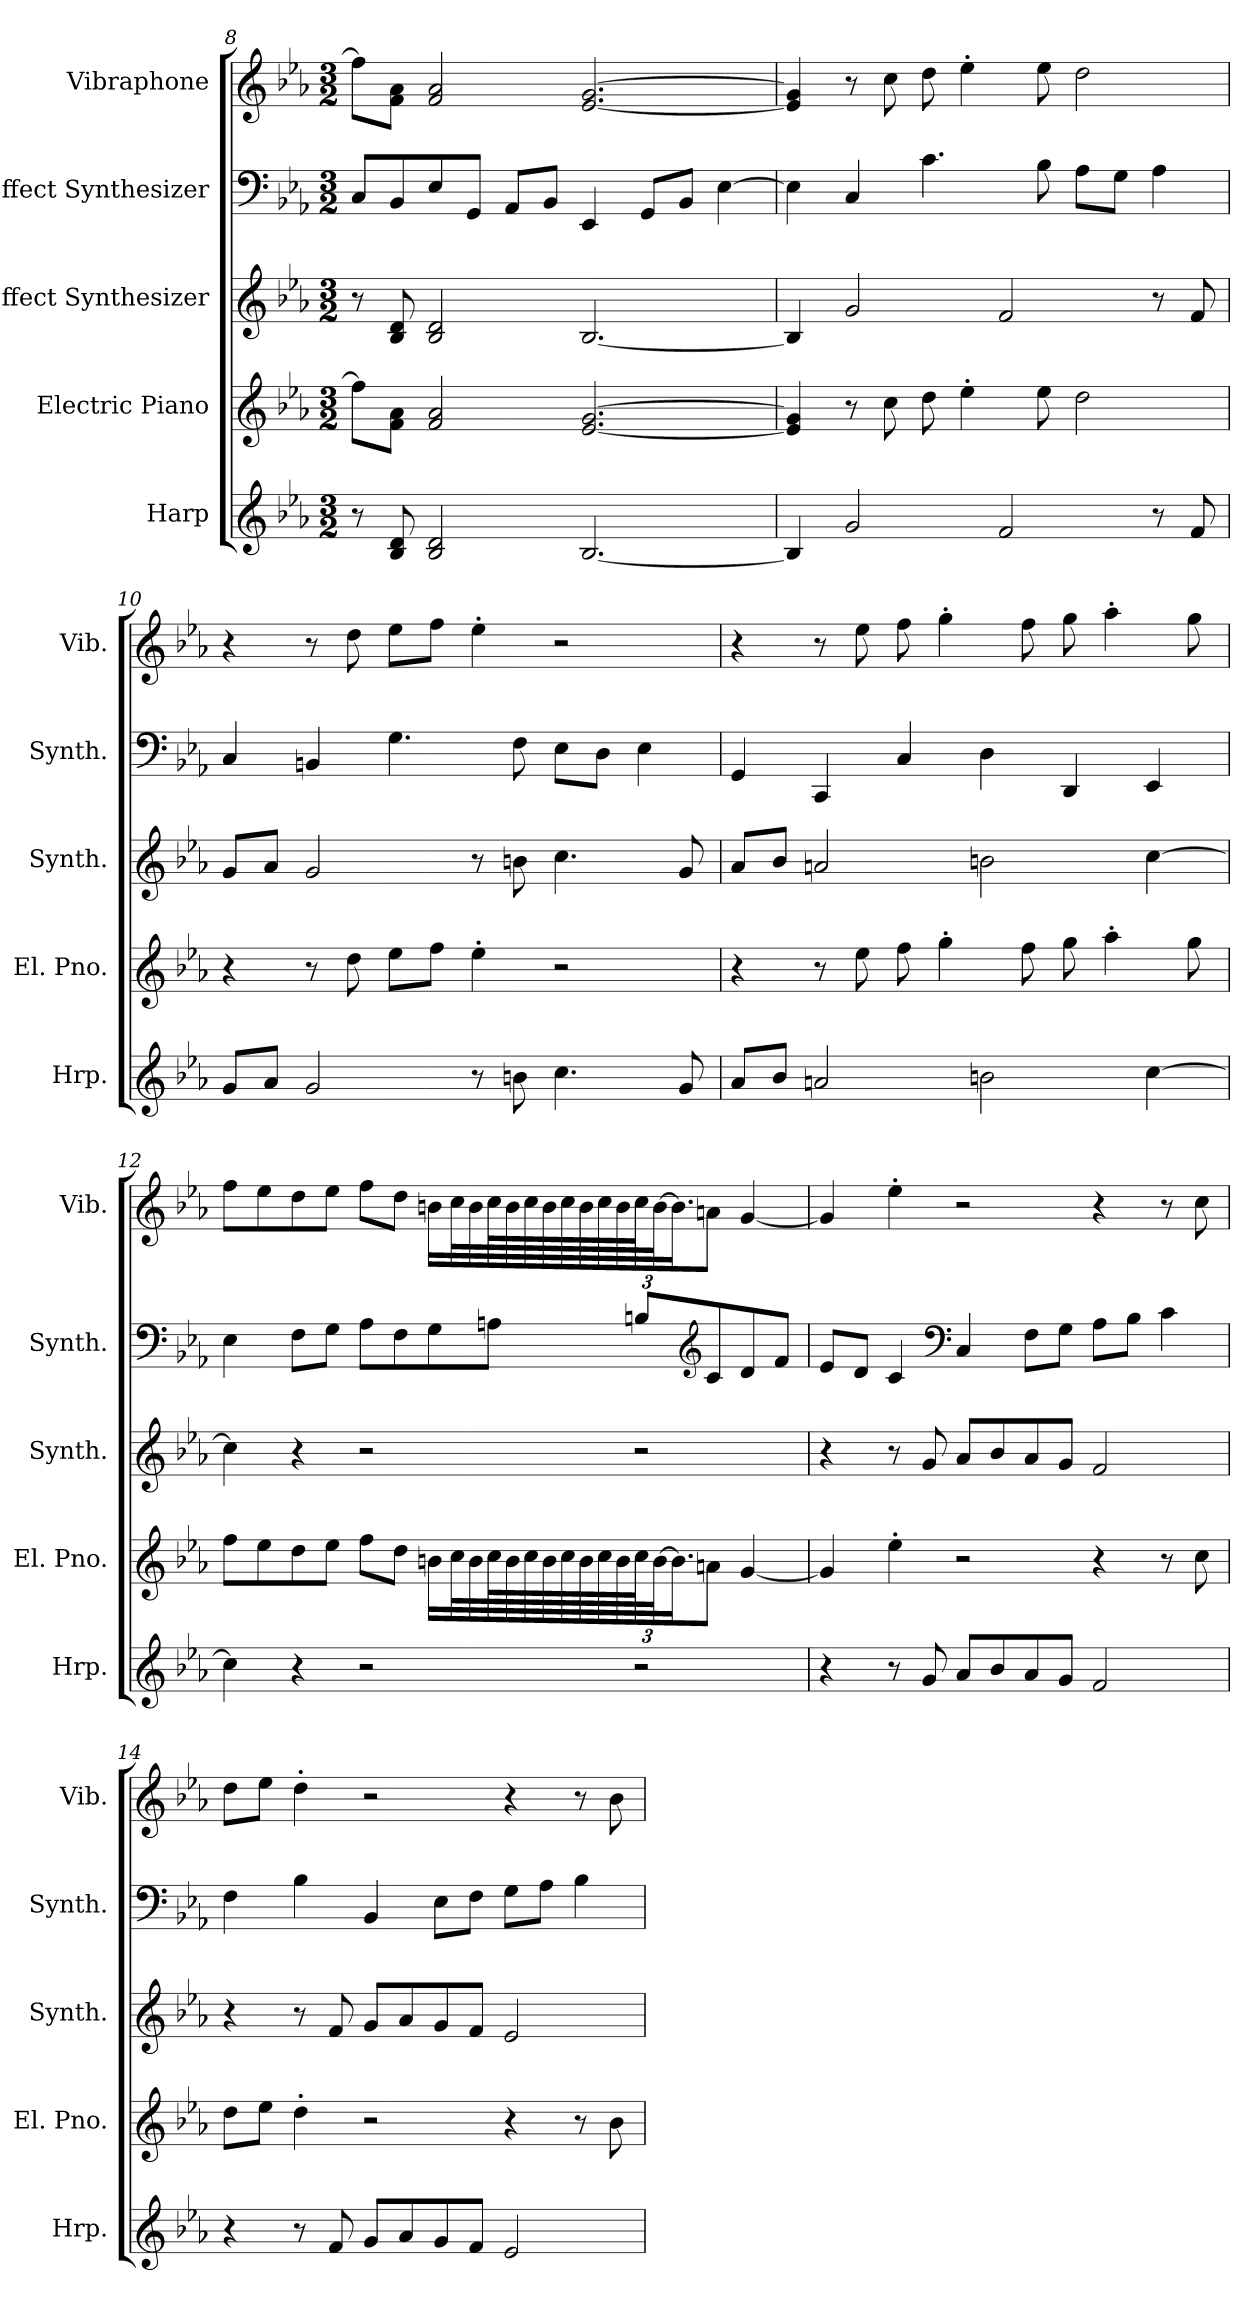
**kern	**kern	**kern	**kern	**kern
*part5	*part4	*part3	*part2	*part1
*staff5	*staff4	*staff3	*staff2	*staff1
*I"Harp	*I"Electric Piano	*I"Effect Synthesizer	*I"Effect Synthesizer	*I"Vibraphone
*I'Hrp.	*I'El. Pno.	*I'Synth.	*I'Synth.	*I'Vib.
!!LO:LB:g=z
*clefG2	*clefG2	*clefG2	*clefF4	*clefG2
*k[b-e-a-]	*k[b-e-a-]	*k[b-e-a-]	*k[b-e-a-]	*k[b-e-a-]
*M3/2	*M3/2	*M3/2	*M3/2	*M3/2
=8	=8	=8	=8	=8
8r	8ff\L]	8r	8C/L	8ff\L]
8B-/ 8d/	8f\ 8a-\J	8B-/ 8d/	8BB-/	8f\ 8a-\J
2B-/ 2d/	2f/ 2a-/	2B-/ 2d/	8E-/	2f/ 2a-/
.	.	.	8GG/J	.
.	.	.	8AA-/L	.
.	.	.	8BB-/J	.
[2.B-/	[2.e-/ [2.g/	[2.B-/	4EE-/	[2.e-/ [2.g/
.	.	.	8GG/L	.
.	.	.	8BB-/J	.
.	.	.	[4E-\	.
=9	=9	=9	=9	=9
4B-/]	4e-/] 4g/]	4B-/]	4E-\]	4e-/] 4g/]
2g/	8r	2g/	4C/	8r
.	8cc\	.	.	8cc\
.	8dd\	.	4.c\	8dd\
.	4ee-'\	.	.	4ee-'\
2f/	.	2f/	.	.
.	8ee-\	.	8B-\	8ee-\
.	2dd\	.	8A-\L	2dd\
.	.	.	8G\J	.
8r	.	8r	4A-\	.
8f/	.	8f/	.	.
=10	=10	=10	=10	=10
8g/L	4r	8g/L	4C/	4r
8a-/J	.	8a-/J	.	.
2g/	8r	2g/	4BBn/	8r
.	8dd\	.	.	8dd\
.	8ee-\L	.	4.G\	8ee-\L
.	8ff\J	.	.	8ff\J
8r	4ee-'\	8r	.	4ee-'\
8bn\	.	8bn\	8F\	.
4.cc\	2r	4.cc\	8E-\L	2r
.	.	.	8D\J	.
.	.	.	4E-\	.
8g/	.	8g/	.	.
!!LO:PB:g=z
=11	=11	=11	=11	=11
8a-/L	4r	8a-/L	4GG/	4r
8b-/J	.	8b-/J	.	.
2an/	8r	2an/	4CC/	8r
.	8ee-\	.	.	8ee-\
.	8ff\	.	4C/	8ff\
.	4gg'\	.	.	4gg'\
2bn\	.	2bn\	4D\	.
.	8ff\	.	.	8ff\
.	8gg\	.	4DD/	8gg\
.	4aa-'\	.	.	4aa-'\
[4cc\	.	[4cc\	4EE-/	.
.	8gg\	.	.	8gg\
=12	=12	=12	=12	=12
4cc\]	8ff\L	4cc\]	4E-\	8ff\L
.	8ee-\	.	.	8ee-\
4r	8dd\	4r	8F\L	8dd\
.	8ee-\J	.	8G\J	8ee-\J
2r	8ff\L	2r	8A-\L	8ff\L
.	8dd\J	.	8F\	8dd\J
.	16bn\LL	.	8G\	16bn\LL
.	32cc\L	.	.	32cc\L
.	32b\	.	.	32b\
.	64cc\L	.	8An\J	64cc\L
.	64b\	.	.	64b\
.	64cc\	.	.	64cc\
.	64b\	.	.	64b\
.	64cc\	.	.	64cc\
.	64b\	.	.	64b\
.	64cc\	.	.	64cc\
.	64b\	.	.	64b\
*	*Xbrackettup	*	*	*Xbrackettup
2r	96cc\J	2r	8Bn/L	96cc\J
.	[48b\J	.	.	[48b\J
.	16.b\J]	.	.	16.b\J]
*	*	*	*clefG2	*
.	8an\J	.	8c/	8an\J
.	[4g/	.	8d/	[4g/
.	.	.	8f/J	.
!!LO:LB:g=z
=13	=13	=13	=13	=13
4r	4g/]	4r	8e-/L	4g/]
.	.	.	8d/J	.
8r	4ee-'\	8r	4c/	4ee-'\
8g/	.	8g/	.	.
*	*	*	*clefF4	*
8a-/L	2r	8a-/L	4C/	2r
8b-/	.	8b-/	.	.
8a-/	.	8a-/	8F\L	.
8g/J	.	8g/J	8G\J	.
2f/	4r	2f/	8A-\L	4r
.	.	.	8B-\J	.
.	8r	.	4c\	8r
.	8cc\	.	.	8cc\
=14	=14	=14	=14	=14
4r	8dd\L	4r	4F\	8dd\L
.	8ee-\J	.	.	8ee-\J
8r	4dd'\	8r	4B-\	4dd'\
8f/	.	8f/	.	.
8g/L	2r	8g/L	4BB-/	2r
8a-/	.	8a-/	.	.
8g/	.	8g/	8E-\L	.
8f/J	.	8f/J	8F\J	.
2e-/	4r	2e-/	8G\L	4r
.	.	.	8A-\J	.
.	8r	.	4B-\	8r
.	8b-\	.	.	8b-\
=	=	=	=	=
*-	*-	*-	*-	*-
